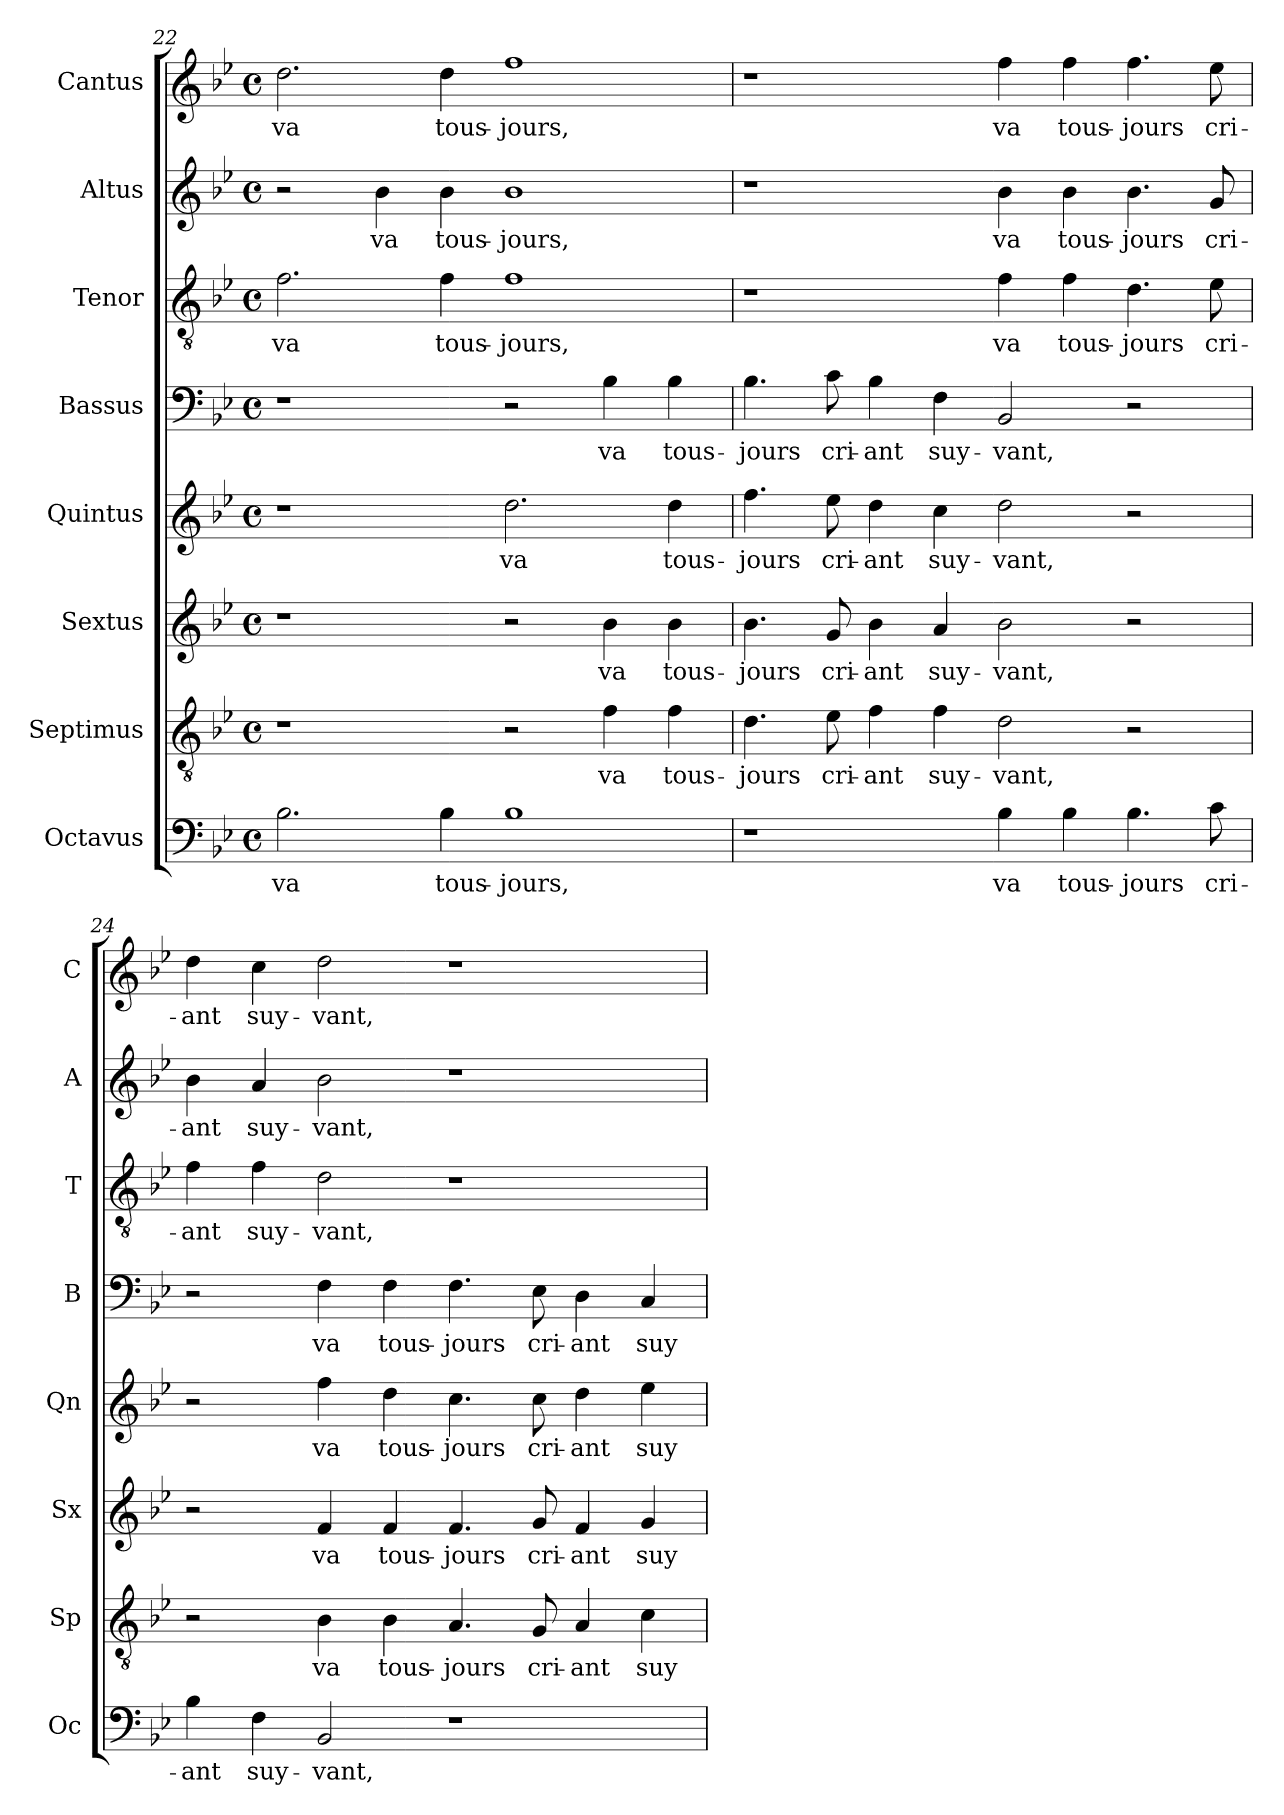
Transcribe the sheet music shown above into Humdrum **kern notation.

**kern	**text	**kern	**text	**kern	**text	**kern	**text	**kern	**text	**kern	**text	**kern	**text	**kern	**text
*part8	*part8	*part7	*part7	*part6	*part6	*part5	*part5	*part4	*part4	*part3	*part3	*part2	*part2	*part1	*part1
*staff8	*staff8	*staff7	*staff7	*staff6	*staff6	*staff5	*staff5	*staff4	*staff4	*staff3	*staff3	*staff2	*staff2	*staff1	*staff1
*I"Octavus	*	*I"Septimus	*	*I"Sextus	*	*I"Quintus	*	*I"Bassus	*	*I"Tenor	*	*I"Altus	*	*I"Cantus	*
*I'Oc	*	*I'Sp	*	*I'Sx	*	*I'Qn	*	*I'B	*	*I'T	*	*I'A	*	*I'C	*
*clefF4	*	*clefGv2	*	*clefG2	*	*clefG2	*	*clefF4	*	*clefGv2	*	*clefG2	*	*clefG2	*
*k[b-e-]	*	*k[b-e-]	*	*k[b-e-]	*	*k[b-e-]	*	*k[b-e-]	*	*k[b-e-]	*	*k[b-e-]	*	*k[b-e-]	*
*B-:	*	*B-:	*	*B-:	*	*B-:	*	*B-:	*	*B-:	*	*B-:	*	*B-:	*
*M4/4	*	*M4/4	*	*M4/4	*	*M4/4	*	*M4/4	*	*M4/4	*	*M4/4	*	*M4/4	*
*met(c)	*	*met(c)	*	*met(c)	*	*met(c)	*	*met(c)	*	*met(c)	*	*met(c)	*	*met(c)	*
=22	=22	=22	=22	=22	=22	=22	=22	=22	=22	=22	=22	=22	=22	=22	=22
!	!LO:LY:b	!	!	!	!	!	!	!	!	!	!LO:LY:b	!	!	!	!LO:LY:b
2.B-\	va	1r	.	1r	.	1r	.	1r	.	2.f\	va	2r	.	2.dd\	va
!	!	!	!	!	!	!	!	!	!	!	!	!	!LO:LY:b	!	!
.	.	.	.	.	.	.	.	.	.	.	.	4b-\	va	.	.
!	!LO:LY:b	!	!	!	!	!	!	!	!	!	!LO:LY:b	!	!LO:LY:b	!	!LO:LY:b
4B-\	tous-	.	.	.	.	.	.	.	.	4f\	tous-	4b-\	tous-	4dd\	tous-
!	!LO:LY:b	!	!	!	!	!	!LO:LY:b	!	!	!	!LO:LY:b	!	!LO:LY:b	!	!LO:LY:b
1B-	-jours,	2r	.	2r	.	2.dd\	va	2r	.	1f	-jours,	1b-	-jours,	1ff	-jours,
!	!	!	!LO:LY:b	!	!LO:LY:b	!	!	!	!LO:LY:b	!	!	!	!	!	!
.	.	4f\	va	4b-\	va	.	.	4B-\	va	.	.	.	.	.	.
!	!	!	!LO:LY:b	!	!LO:LY:b	!	!LO:LY:b	!	!LO:LY:b	!	!	!	!	!	!
.	.	4f\	tous-	4b-\	tous-	4dd\	tous-	4B-\	tous-	.	.	.	.	.	.
=23	=23	=23	=23	=23	=23	=23	=23	=23	=23	=23	=23	=23	=23	=23	=23
!	!	!	!LO:LY:b	!	!LO:LY:b	!	!LO:LY:b	!	!LO:LY:b	!	!	!	!	!	!
1r	.	4.d\	-jours	4.b-\	-jours	4.ff\	-jours	4.B-\	-jours	1r	.	1r	.	1r	.
!	!	!	!LO:LY:b	!	!LO:LY:b	!	!LO:LY:b	!	!LO:LY:b	!	!	!	!	!	!
.	.	8e-\	cri-	8g/	cri-	8ee-\	cri-	8c\	cri-	.	.	.	.	.	.
!	!	!	!LO:LY:b	!	!LO:LY:b	!	!LO:LY:b	!	!LO:LY:b	!	!	!	!	!	!
.	.	4f\	-ant	4b-\	-ant	4dd\	-ant	4B-\	-ant	.	.	.	.	.	.
!	!	!	!LO:LY:b	!	!LO:LY:b	!	!LO:LY:b	!	!LO:LY:b	!	!	!	!	!	!
.	.	4f\	suy-	4a/	suy-	4cc\	suy-	4F\	suy-	.	.	.	.	.	.
!	!LO:LY:b	!	!LO:LY:b	!	!LO:LY:b	!	!LO:LY:b	!	!LO:LY:b	!	!LO:LY:b	!	!LO:LY:b	!	!LO:LY:b
4B-\	va	2d\	-vant,	2b-\	-vant,	2dd\	-vant,	2BB-/	-vant,	4f\	va	4b-\	va	4ff\	va
!	!LO:LY:b	!	!	!	!	!	!	!	!	!	!LO:LY:b	!	!LO:LY:b	!	!LO:LY:b
4B-\	tous-	.	.	.	.	.	.	.	.	4f\	tous-	4b-\	tous-	4ff\	tous-
!	!LO:LY:b	!	!	!	!	!	!	!	!	!	!LO:LY:b	!	!LO:LY:b	!	!LO:LY:b
4.B-\	-jours	2r	.	2r	.	2r	.	2r	.	4.d\	-jours	4.b-\	-jours	4.ff\	-jours
!	!LO:LY:b	!	!	!	!	!	!	!	!	!	!LO:LY:b	!	!LO:LY:b	!	!LO:LY:b
8c\	cri-	.	.	.	.	.	.	.	.	8e-\	cri-	8g/	cri-	8ee-\	cri-
!!LO:PB:g=z
=24	=24	=24	=24	=24	=24	=24	=24	=24	=24	=24	=24	=24	=24	=24	=24
!	!LO:LY:b	!	!	!	!	!	!	!	!	!	!LO:LY:b	!	!LO:LY:b	!	!LO:LY:b
4B-\	-ant	2r	.	2r	.	2r	.	2r	.	4f\	-ant	4b-\	-ant	4dd\	-ant
!	!LO:LY:b	!	!	!	!	!	!	!	!	!	!LO:LY:b	!	!LO:LY:b	!	!LO:LY:b
4F\	suy-	.	.	.	.	.	.	.	.	4f\	suy-	4a/	suy-	4cc\	suy-
!	!LO:LY:b	!	!LO:LY:b	!	!LO:LY:b	!	!LO:LY:b	!	!LO:LY:b	!	!LO:LY:b	!	!LO:LY:b	!	!LO:LY:b
2BB-/	-vant,	4B-\	va	4f/	va	4ff\	va	4F\	va	2d\	-vant,	2b-\	-vant,	2dd\	-vant,
!	!	!	!LO:LY:b	!	!LO:LY:b	!	!LO:LY:b	!	!LO:LY:b	!	!	!	!	!	!
.	.	4B-\	tous-	4f/	tous-	4dd\	tous-	4F\	tous-	.	.	.	.	.	.
!	!	!	!LO:LY:b	!	!LO:LY:b	!	!LO:LY:b	!	!LO:LY:b	!	!	!	!	!	!
1r	.	4.A/	-jours	4.f/	-jours	4.cc\	-jours	4.F\	-jours	1r	.	1r	.	1r	.
!	!	!	!LO:LY:b	!	!LO:LY:b	!	!LO:LY:b	!	!LO:LY:b	!	!	!	!	!	!
.	.	8G/	cri-	8g/	cri-	8cc\	cri-	8E-\	cri-	.	.	.	.	.	.
!	!	!	!LO:LY:b	!	!LO:LY:b	!	!LO:LY:b	!	!LO:LY:b	!	!	!	!	!	!
.	.	4A/	-ant	4f/	-ant	4dd\	-ant	4D\	-ant	.	.	.	.	.	.
!	!	!	!LO:LY:b	!	!LO:LY:b	!	!LO:LY:b	!	!LO:LY:b	!	!	!	!	!	!
.	.	4c\	suy-	4g/	suy-	4ee-\	suy-	4C/	suy-	.	.	.	.	.	.
=	=	=	=	=	=	=	=	=	=	=	=	=	=	=	=
*-	*-	*-	*-	*-	*-	*-	*-	*-	*-	*-	*-	*-	*-	*-	*-
